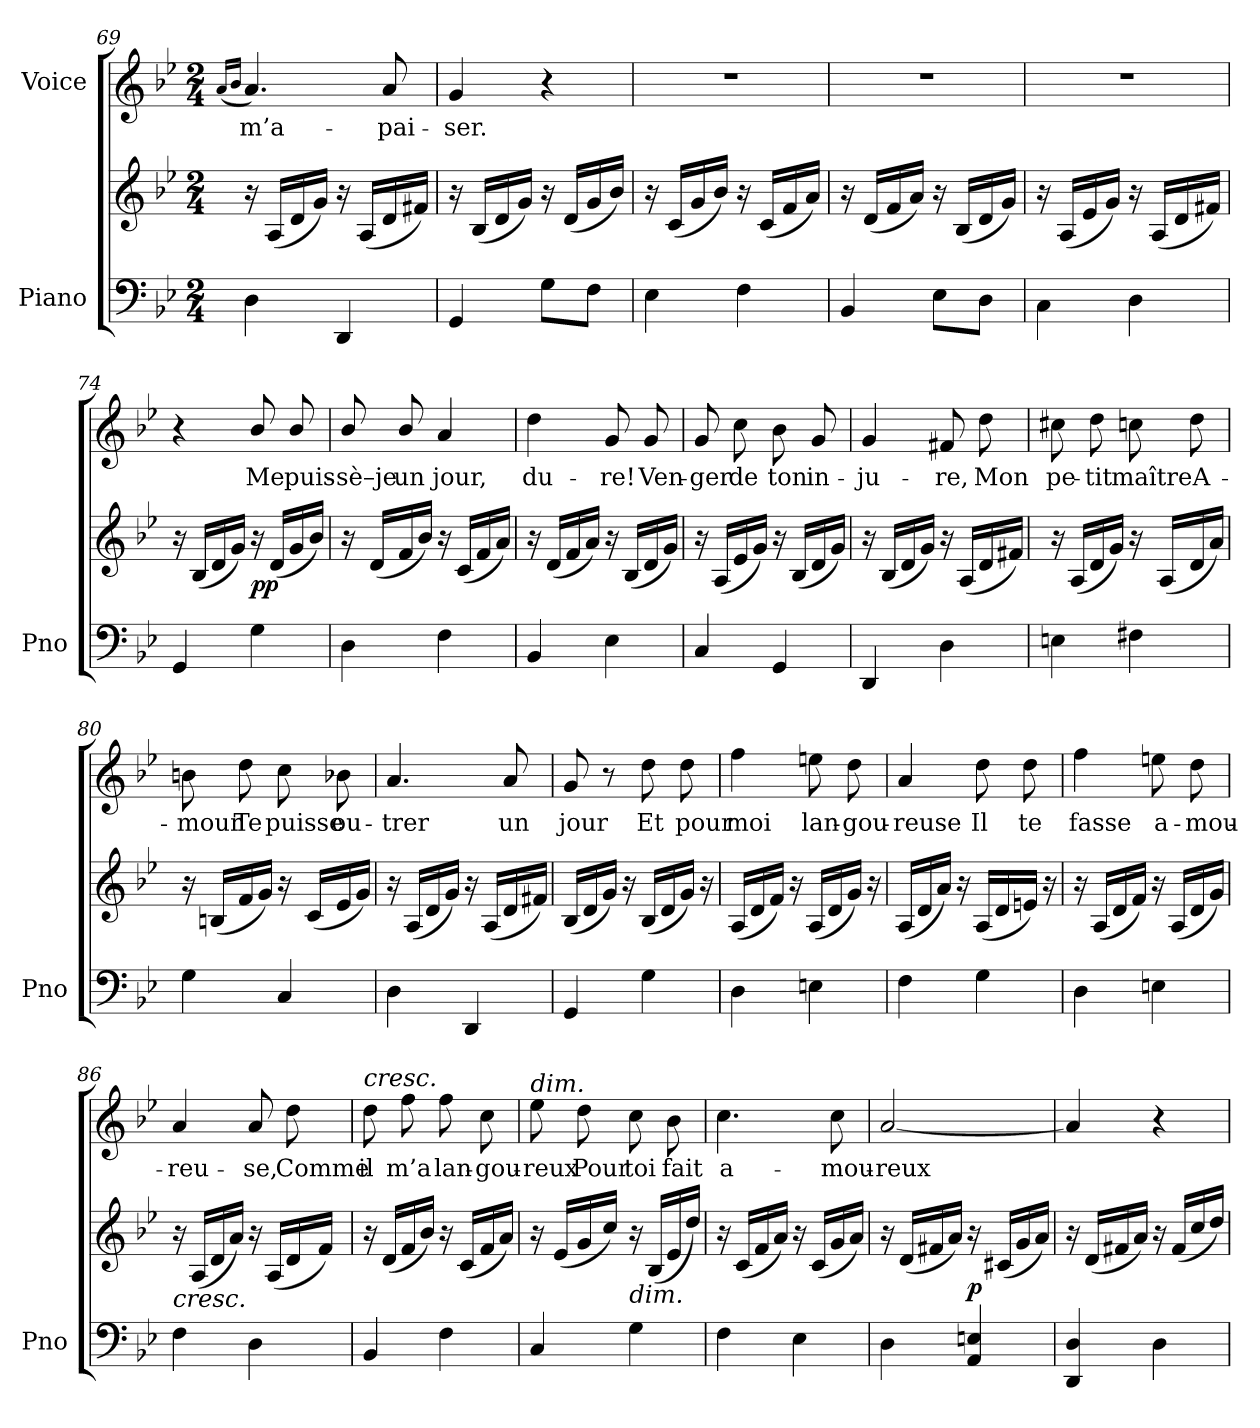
**kern	**kern	**dynam	**kern	**text
*part2	*part2	*part2	*part1	*part1
*staff3	*staff2	*staff2/3	*staff1	*staff1
*I"Piano	*	*	*I"Voice	*
*I'Pno	*	*	*	*
!!LO:PB:g=z
*clefF4	*clefG2	*	*clefG2	*
*k[b-e-]	*k[b-e-]	*	*k[b-e-]	*
*M2/4	*M2/4	*	*M2/4	*
=69	=69	=69	=69	=69
.	.	.	(16qa/LL	.
.	.	.	16qb-/JJ	.
!	!	!	!	!LO:LY:b
4D\	16r	.	4.a/)	m’a-
.	(16A/LL	.	.	.
.	16d/	.	.	.
.	16g/JJ)	.	.	.
4DD/	16r	.	.	.
.	(16A/LL	.	.	.
!	!	!	!	!LO:LY:b
.	16d/	.	8a/	-pai-
.	16f#X/JJ)	.	.	.
=70	=70	=70	=70	=70
!	!	!	!	!LO:LY:b
4GG/	16r	.	4g/	-ser.
.	(16B-/LL	.	.	.
.	16d/	.	.	.
.	16g/JJ)	.	.	.
8G\L	16r	.	4r	.
.	(16d/LL	.	.	.
8F\J	16g/	.	.	.
.	16b-/JJ)	.	.	.
=71	=71	=71	=71	=71
4E-\	16r	.	2r	.
.	(16c/LL	.	.	.
.	16g/	.	.	.
.	16b-/JJ)	.	.	.
4F\	16r	.	.	.
.	(16c/LL	.	.	.
.	16f/	.	.	.
.	16a/JJ)	.	.	.
!!LO:LB:g=z
=72	=72	=72	=72	=72
4BB-/	16r	.	2r	.
.	(16d/LL	.	.	.
.	16f/	.	.	.
.	16a/JJ)	.	.	.
8E-\L	16r	.	.	.
.	(16B-/LL	.	.	.
8D\J	16d/	.	.	.
.	16g/JJ)	.	.	.
!!LO:LB:g=z
=73	=73	=73	=73	=73
4C\	16r	.	2r	.
.	(16A/LL	.	.	.
.	16e-/	.	.	.
.	16g/JJ)	.	.	.
4D\	16r	.	.	.
.	(16A/LL	.	.	.
.	16d/	.	.	.
.	16f#X/JJ)	.	.	.
=74	=74	=74	=74	=74
4GG/	16r	.	4r	.
.	(16B-/LL	.	.	.
.	16d/	.	.	.
.	16g/JJ)	.	.	.
!	!	!LO:DY:b	!	!LO:LY:b
4G\	16r	pp	8b-/	Me
.	(16d/LL	.	.	.
!	!	!	!	!LO:LY:b
.	16g/	.	8b-/	puis-
.	16b-/JJ)	.	.	.
=75	=75	=75	=75	=75
!	!	!	!	!LO:LY:b
4D\	16r	.	8b-/	-sè–je
.	(16d/LL	.	.	.
!	!	!	!	!LO:LY:b
.	16f/	.	8b-/	un
.	16b-/JJ)	.	.	.
!	!	!	!	!LO:LY:b
4F\	16r	.	4a/	jour,
.	(16c/LL	.	.	.
.	16f/	.	.	.
.	16a/JJ)	.	.	.
!!LO:LB:g=z
=76	=76	=76	=76	=76
!	!	!	!	!LO:LY:b
4BB-/	16r	.	4dd\	du-
.	(16d/LL	.	.	.
.	16f/	.	.	.
.	16a/JJ)	.	.	.
!	!	!	!	!LO:LY:b
4E-\	16r	.	8g/	-re!
.	(16B-/LL	.	.	.
!	!	!	!	!LO:LY:b
.	16d/	.	8g/	Ven-
.	16g/JJ)	.	.	.
!!LO:PB:g=z
=77	=77	=77	=77	=77
!	!	!	!	!LO:LY:b
4C/	16r	.	8g/	-ger
.	(16A/LL	.	.	.
!	!	!	!	!LO:LY:b
.	16e-/	.	8cc\	de
.	16g/JJ)	.	.	.
!	!	!	!	!LO:LY:b
4GG/	16r	.	8b-\	ton
.	(16B-/LL	.	.	.
!	!	!	!	!LO:LY:b
.	16d/	.	8g/	in-
.	16g/JJ)	.	.	.
=78	=78	=78	=78	=78
!	!	!	!	!LO:LY:b
4DD/	16r	.	4g/	-ju-
.	(16B-/LL	.	.	.
.	16d/	.	.	.
.	16g/JJ)	.	.	.
!	!	!	!	!LO:LY:b
4D\	16r	.	8f#X/	-re,
.	(16A/LL	.	.	.
!	!	!	!	!LO:LY:b
.	16d/	.	8dd\	Mon
.	16f#X/JJ)	.	.	.
=79	=79	=79	=79	=79
!	!	!	!	!LO:LY:b
4En\	16r	.	8cc#X\	pe-
.	(16A/LL	.	.	.
!	!	!	!	!LO:LY:b
.	16d/	.	8dd\	-tit
.	16g/JJ)	.	.	.
!	!	!	!	!LO:LY:b
4F#X\	16r	.	8ccn\	maître
.	(16A/LL	.	.	.
!	!	!	!	!LO:LY:b
.	16d/	.	8dd\	A-
.	16a/JJ)	.	.	.
!!LO:LB:g=z
=80	=80	=80	=80	=80
!	!	!	!	!LO:LY:b
4G\	16r	.	8bn\	-mour
.	(16Bn/LL	.	.	.
!	!	!	!	!LO:LY:b
.	16f/	.	8dd\	Te
.	16g/JJ)	.	.	.
!	!	!	!	!LO:LY:b
4C/	16r	.	8cc\	puisse
.	(16c/LL	.	.	.
!	!	!	!	!LO:LY:b
.	16e-/	.	8b-X\	ou-
.	16g/JJ)	.	.	.
!!LO:LB:g=z
=81	=81	=81	=81	=81
!	!	!	!	!LO:LY:b
4D\	16r	.	4.a/	-trer
.	(16A/LL	.	.	.
.	16d/	.	.	.
.	16g/JJ)	.	.	.
4DD/	16r	.	.	.
.	(16A/LL	.	.	.
!	!	!	!	!LO:LY:b
.	16d/	.	8a/	un
.	16f#X/JJ)	.	.	.
=82	=82	=82	=82	=82
!	!	!	!	!LO:LY:b
4GG/	(16B-/LL	.	8g/	jour
.	16d/	.	.	.
.	16g/JJ)	.	8r	.
.	16r	.	.	.
!	!	!	!	!LO:LY:b
4G\	(16B-/LL	.	8dd\	Et
.	16d/	.	.	.
!	!	!	!	!LO:LY:b
.	16g/JJ)	.	8dd\	pour
.	16r	.	.	.
=83	=83	=83	=83	=83
!	!	!	!	!LO:LY:b
4D\	(16A/LL	.	4ff\	moi
.	16d/	.	.	.
.	16f/JJ)	.	.	.
.	16r	.	.	.
!	!	!	!	!LO:LY:b
4En\	(16A/LL	.	8een\	lan-
.	16d/	.	.	.
!	!	!	!	!LO:LY:b
.	16g/JJ)	.	8dd\	-gou-
.	16r	.	.	.
!!LO:LB:g=z
=84	=84	=84	=84	=84
!	!	!	!	!LO:LY:b
4F\	(16A/LL	.	4a/	-reuse
.	16d/	.	.	.
.	16a/JJ)	.	.	.
.	16r	.	.	.
!	!	!	!	!LO:LY:b
4G\	(16A/LL	.	8dd\	Il
.	16d/	.	.	.
!	!	!	!	!LO:LY:b
.	16en/JJ)	.	8dd\	te
.	16r	.	.	.
!!LO:PB:g=z
=85	=85	=85	=85	=85
!	!	!	!	!LO:LY:b
4D\	16r	.	4ff\	fasse
.	(16A/LL	.	.	.
.	16d/	.	.	.
.	16f/JJ)	.	.	.
!	!	!	!	!LO:LY:b
4En\	16r	.	8een\	a-
.	(16A/LL	.	.	.
!	!	!	!	!LO:LY:b
.	16d/	.	8dd\	-mou-
.	16g/JJ)	.	.	.
=86	=86	=86	=86	=86
!	!LO:TX:b:i:t=cresc.	!	!	!
!	!	!	!	!LO:LY:b
4F\	16r	.	4a/	-reu-
.	(16A/LL	.	.	.
.	16d/	.	.	.
.	16a/JJ)	.	.	.
!	!	!	!	!LO:LY:b
4D\	16r	.	8a/	-se,
.	(16A/LL	.	.	.
!	!	!	!	!LO:LY:b
.	16d/	.	8dd\	Comme
.	16f/JJ)	.	.	.
=87	=87	=87	=87	=87
!	!	!	!LO:TX:a:i:t=cresc.	!
!	!	!	!	!LO:LY:b
4BB-/	16r	.	8dd\	il
.	(16d/LL	.	.	.
!	!	!	!	!LO:LY:b
.	16f/	.	8ff\	m’a
.	16b-/JJ)	.	.	.
!	!	!	!	!LO:LY:b
4F\	16r	.	8ff\	lan-
.	(16c/LL	.	.	.
!	!	!	!	!LO:LY:b
.	16f/	.	8cc\	-gou-
.	16a/JJ)	.	.	.
!!LO:LB:g=z
=88	=88	=88	=88	=88
!	!	!	!LO:TX:a:i:t=dim.	!
!	!	!	!	!LO:LY:b
4C/	16r	.	8ee-\	-reux
.	(16e-/LL	.	.	.
!	!	!	!	!LO:LY:b
.	16g/	.	8dd\	Pour
.	16cc/JJ)	.	.	.
!	!LO:TX:b:i:t=dim.	!	!	!
!	!	!	!	!LO:LY:b
4G\	16r	.	8cc\	toi
.	(16B-/LL	.	.	.
!	!	!	!	!LO:LY:b
.	16e-/	.	8b-\	fait
.	16dd/JJ)	.	.	.
!!LO:LB:g=z
=89	=89	=89	=89	=89
!	!	!	!	!LO:LY:b
4F\	16r	.	4.cc\	a-
.	(16c/LL	.	.	.
.	16f/	.	.	.
.	16a/JJ)	.	.	.
4E-\	16r	.	.	.
.	(16c/LL	.	.	.
!	!	!	!	!LO:LY:b
.	16g/	.	8cc\	-mou-
.	16a/JJ)	.	.	.
=90	=90	=90	=90	=90
!	!	!	!	!LO:LY:b
4D\	16r	.	[2a/	-reux
.	(16d/LL	.	.	.
.	16f#X/	.	.	.
.	16a/JJ)	.	.	.
!	!	!LO:DY:b	!	!
4AA/ 4En/	16r	p	.	.
.	(16c#X/LL	.	.	.
.	16g/	.	.	.
.	16a/JJ)	.	.	.
=91	=91	=91	=91	=91
4DD/ 4D/	16r	.	4a/]	.
.	(16d/LL	.	.	.
.	16f#X/	.	.	.
.	16a/JJ)	.	.	.
4D\	16r	.	4r	.
.	(16f#/LL	.	.	.
.	16cc/	.	.	.
.	16dd/JJ)	.	.	.
=	=	=	=	=
*-	*-	*-	*-	*-
